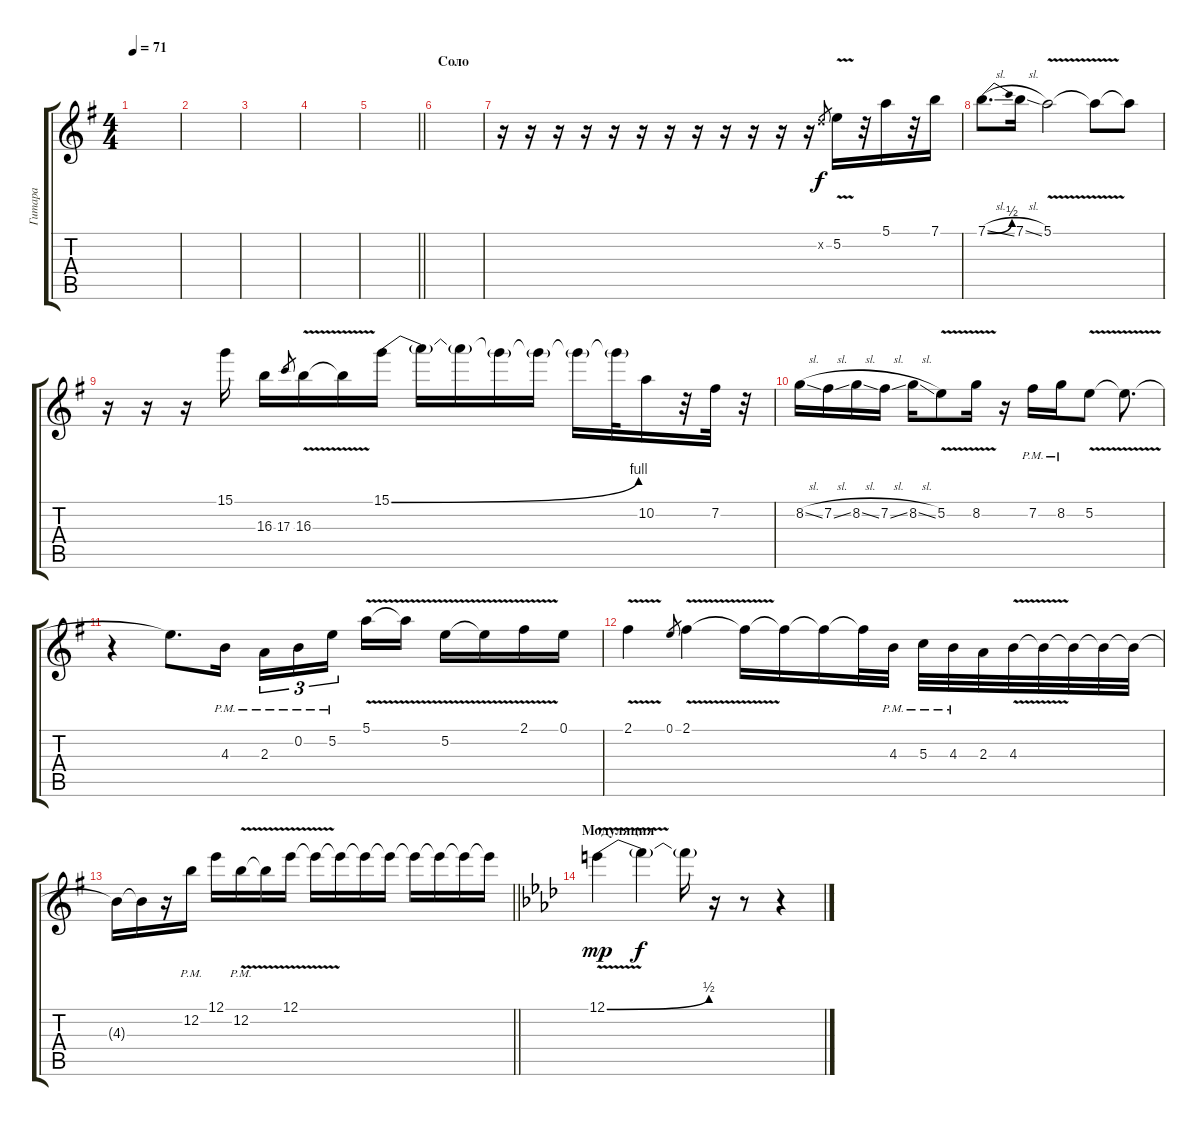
\track ("Гитара" "Гитара") {instrument distortionguitar}
\staff {score tabs}
\tuning (E4 B3 G3 D3 A2 E2) {hide}
\ts (4 4)
\tempo 71
\clef g2
\ks eminor
|
|
|
|
\barLineRight lightlight
|
\section ("" "Соло")
|
r.16 r.16 r.16 r.16 r.16 r.16 r.16 r.16 r.16 r.16 r.16 r.16 3.2{x}.8{gr} 5.2{v}.16 r.32 5.1.16 r.32 7.1.16 |
7.1{be (bend 0 0 60 2) sl}.8{d} 7.1{sl}.16 5.1{v}.2 5.1{t}.8 5.1{t}.8 |
r.16 r.16 r.16 15.1.16 16.3.16 17.3.8{gr} 16.3{v}.16 16.3{t}.16 15.1{be (bend 0 0 60 4)}.16 15.1{t}.16 15.1{t}.16 15.1{t}.16 15.1{t}.16 15.1{t}.16 15.1{t}.32 10.2.16 r.32 7.2.32 r.32 |
8.2{sl}.16 7.2{sl}.16 8.2{sl}.16 7.2{sl}.16 8.2{sl}.16 5.2{v}.8 8.2{v}.16 r.16 7.2{pm}.16 8.2{pm}.16 5.2{v}.8 5.2{t}.8{d} |
r.4 5.2{t}.8{d} 4.3{pm}.16 2.3{pm}.16{tu (3 2)} 0.2{pm}.16{tu (3 2)} 5.2{pm}.16{tu (3 2) beam splitsecondary} 5.1{v}.16 5.1{t}.16 5.2{v}.16 5.2{t}.16 2.1{v}.16 0.1.16 |
2.1{v}.4 0.1.8{gr} 2.1{v}.4 2.1{t}.16 2.1{t}.16 2.1{t}.16 2.1{t}.32 4.3{pm}.32 5.3{pm}.32 4.3{pm}.32 2.3.32 4.3{v}.32 4.3{t}.32 4.3{t}.32 4.3{t}.32 4.3{t}.32 |
\barLineRight lightlight
4.3{t}.16 4.3{t}.16 r.16 12.2{pm}.16 12.1.16 12.2{v pm}.16 12.2{t}.16 12.1{v}.16 12.1{t}.16 12.1{t}.16 12.1{t}.16 12.1{t}.16 12.1{t}.16 12.1{t}.16 12.1{t}.16 12.1{t}.16 |
\section ("" "Модуляция")
\ks fminor
12.1{be (bend 0 0 60 2) v}.4{dy mp} 12.1{t}.4{dy f} 12.1{t}.16 r.16 r.8 r.4
